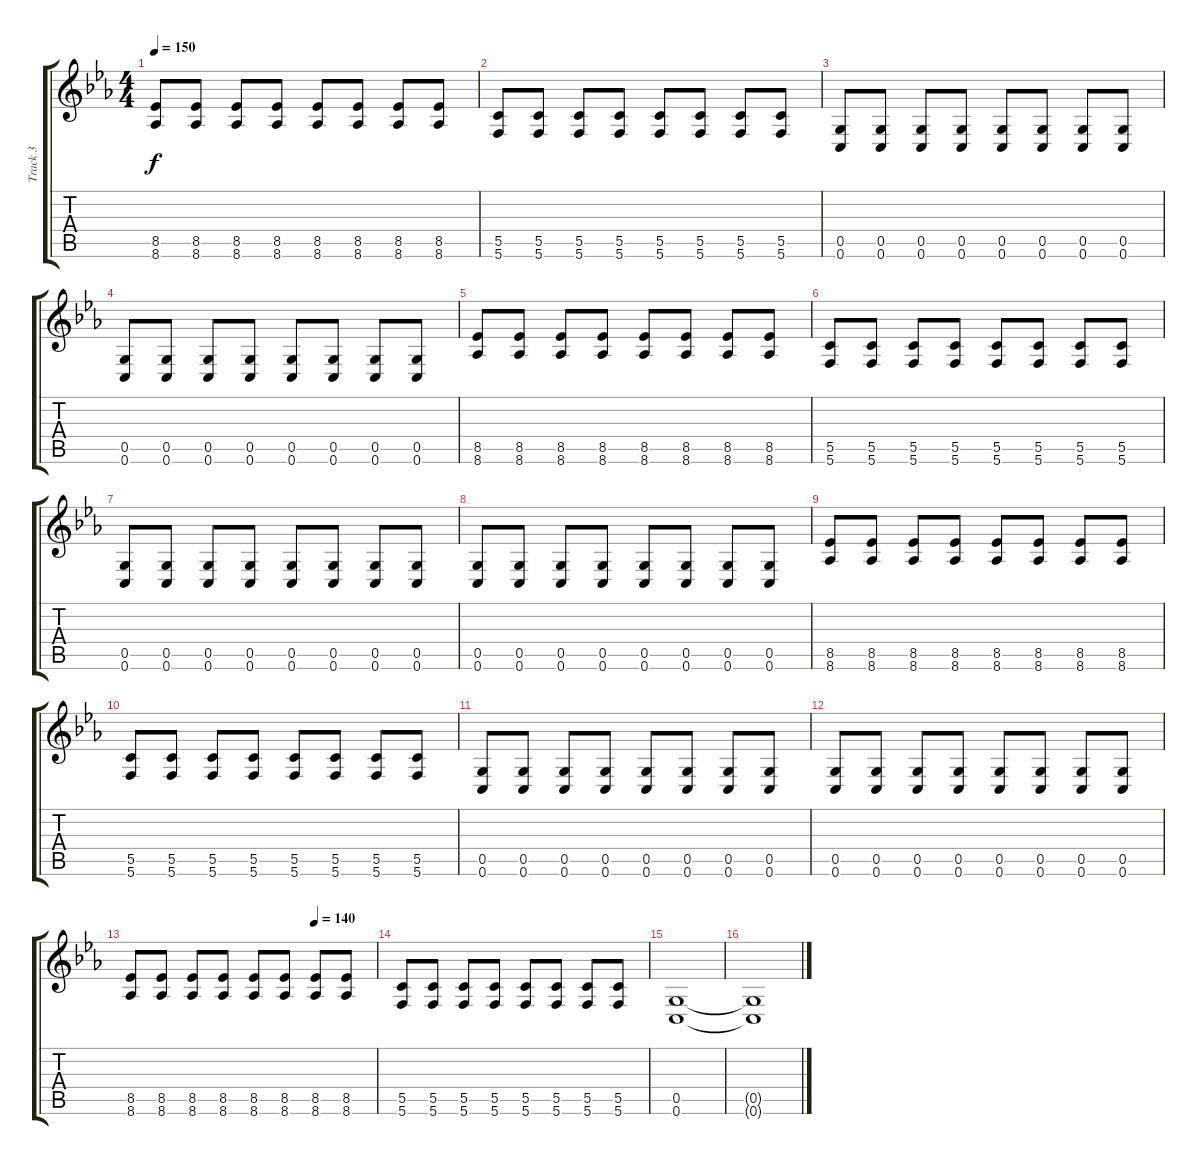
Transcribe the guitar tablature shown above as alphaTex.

\track ("Track 3" "Track 3") {instrument overdrivenguitar}
\staff {score tabs}
\tuning (D4 A3 F3 C3 G2 C2) {hide}
\ts (4 4)
\tempo 150
\clef g2
\ks cminor
(8.5 8.6).8{dy f} (8.5 8.6).8 (8.5 8.6).8 (8.5 8.6).8 (8.5 8.6).8 (8.5 8.6).8 (8.5 8.6).8 (8.5 8.6).8 |
(5.5 5.6).8 (5.5 5.6).8 (5.5 5.6).8 (5.5 5.6).8 (5.5 5.6).8 (5.5 5.6).8 (5.5 5.6).8 (5.5 5.6).8 |
(0.5 0.6).8 (0.5 0.6).8 (0.5 0.6).8 (0.5 0.6).8 (0.5 0.6).8 (0.5 0.6).8 (0.5 0.6).8 (0.5 0.6).8 |
(0.5 0.6).8 (0.5 0.6).8 (0.5 0.6).8 (0.5 0.6).8 (0.5 0.6).8 (0.5 0.6).8 (0.5 0.6).8 (0.5 0.6).8 |
(8.5 8.6).8 (8.5 8.6).8 (8.5 8.6).8 (8.5 8.6).8 (8.5 8.6).8 (8.5 8.6).8 (8.5 8.6).8 (8.5 8.6).8 |
(5.5 5.6).8 (5.5 5.6).8 (5.5 5.6).8 (5.5 5.6).8 (5.5 5.6).8 (5.5 5.6).8 (5.5 5.6).8 (5.5 5.6).8 |
(0.5 0.6).8 (0.5 0.6).8 (0.5 0.6).8 (0.5 0.6).8 (0.5 0.6).8 (0.5 0.6).8 (0.5 0.6).8 (0.5 0.6).8 |
(0.5 0.6).8 (0.5 0.6).8 (0.5 0.6).8 (0.5 0.6).8 (0.5 0.6).8 (0.5 0.6).8 (0.5 0.6).8 (0.5 0.6).8 |
(8.5 8.6).8 (8.5 8.6).8 (8.5 8.6).8 (8.5 8.6).8 (8.5 8.6).8 (8.5 8.6).8 (8.5 8.6).8 (8.5 8.6).8 |
(5.5 5.6).8 (5.5 5.6).8 (5.5 5.6).8 (5.5 5.6).8 (5.5 5.6).8 (5.5 5.6).8 (5.5 5.6).8 (5.5 5.6).8 |
(0.5 0.6).8 (0.5 0.6).8 (0.5 0.6).8 (0.5 0.6).8 (0.5 0.6).8 (0.5 0.6).8 (0.5 0.6).8 (0.5 0.6).8 |
(0.5 0.6).8 (0.5 0.6).8 (0.5 0.6).8 (0.5 0.6).8 (0.5 0.6).8 (0.5 0.6).8 (0.5 0.6).8 (0.5 0.6).8 |
\tempo (140 0.75)
(8.5 8.6).8 (8.5 8.6).8 (8.5 8.6).8 (8.5 8.6).8 (8.5 8.6).8 (8.5 8.6).8 (8.5 8.6).8 (8.5 8.6).8 |
(5.5 5.6).8 (5.5 5.6).8 (5.5 5.6).8 (5.5 5.6).8 (5.5 5.6).8 (5.5 5.6).8 (5.5 5.6).8 (5.5 5.6).8 |
(0.5 0.6).1 |
(0.5{t} 0.6{t}).1
